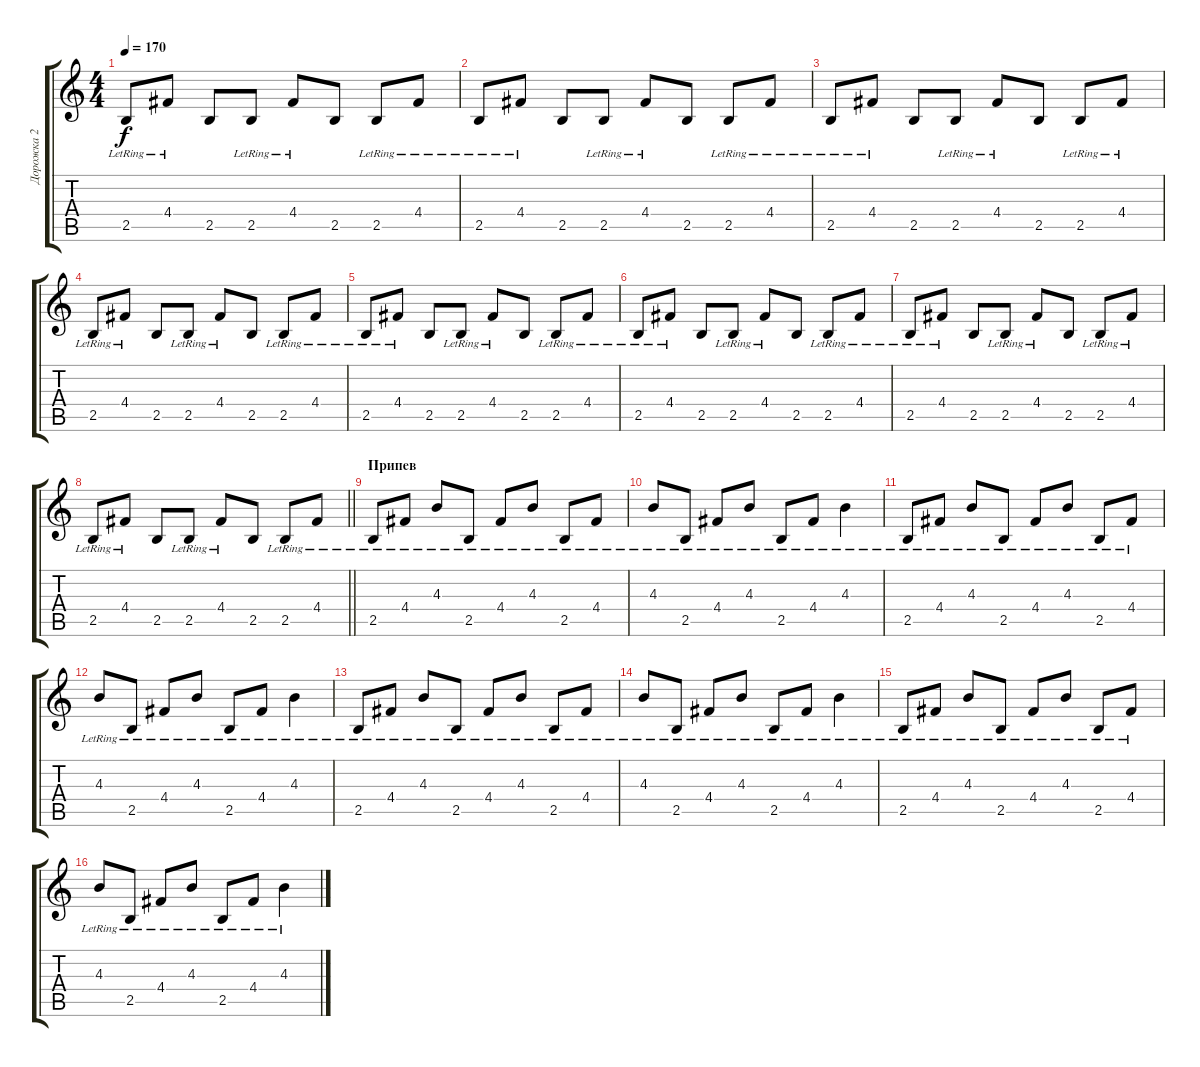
\track ("Дорожка 2" "Дорожка 2") {instrument acousticguitarsteel}
\staff {score tabs}
\tuning (E4 B3 G3 D3 A2 E2) {hide}
\ts (4 4)
\tempo 170
\clef g2
\ks c
2.5{lr}.8{dy f} 4.4{lr}.8 2.5.8 2.5{lr}.8 4.4{lr}.8 2.5.8 2.5{lr}.8 4.4{lr}.8 |
2.5{lr}.8 4.4{lr}.8 2.5.8 2.5{lr}.8 4.4{lr}.8 2.5.8 2.5{lr}.8 4.4{lr}.8 |
2.5{lr}.8 4.4{lr}.8 2.5.8 2.5{lr}.8 4.4{lr}.8 2.5.8 2.5{lr}.8 4.4{lr}.8 |
2.5{lr}.8 4.4{lr}.8 2.5.8 2.5{lr}.8 4.4{lr}.8 2.5.8 2.5{lr}.8 4.4{lr}.8 |
2.5{lr}.8 4.4{lr}.8 2.5.8 2.5{lr}.8 4.4{lr}.8 2.5.8 2.5{lr}.8 4.4{lr}.8 |
2.5{lr}.8 4.4{lr}.8 2.5.8 2.5{lr}.8 4.4{lr}.8 2.5.8 2.5{lr}.8 4.4{lr}.8 |
2.5{lr}.8 4.4{lr}.8 2.5.8 2.5{lr}.8 4.4{lr}.8 2.5.8 2.5{lr}.8 4.4{lr}.8 |
\barLineRight lightlight
2.5{lr}.8 4.4{lr}.8 2.5.8 2.5{lr}.8 4.4{lr}.8 2.5.8 2.5{lr}.8 4.4{lr}.8 |
\section ("" "Припев")
2.5{lr}.8 4.4{lr}.8 4.3{lr}.8 2.5{lr}.8 4.4{lr}.8 4.3{lr}.8 2.5{lr}.8 4.4{lr}.8 |
4.3{lr}.8 2.5{lr}.8 4.4{lr}.8 4.3{lr}.8 2.5{lr}.8 4.4{lr}.8 4.3{lr}.4 |
2.5{lr}.8 4.4{lr}.8 4.3{lr}.8 2.5{lr}.8 4.4{lr}.8 4.3{lr}.8 2.5{lr}.8 4.4{lr}.8 |
4.3{lr}.8 2.5{lr}.8 4.4{lr}.8 4.3{lr}.8 2.5{lr}.8 4.4{lr}.8 4.3{lr}.4 |
2.5{lr}.8 4.4{lr}.8 4.3{lr}.8 2.5{lr}.8 4.4{lr}.8 4.3{lr}.8 2.5{lr}.8 4.4{lr}.8 |
4.3{lr}.8 2.5{lr}.8 4.4{lr}.8 4.3{lr}.8 2.5{lr}.8 4.4{lr}.8 4.3{lr}.4 |
2.5{lr}.8 4.4{lr}.8 4.3{lr}.8 2.5{lr}.8 4.4{lr}.8 4.3{lr}.8 2.5{lr}.8 4.4{lr}.8 |
4.3{lr}.8 2.5{lr}.8 4.4{lr}.8 4.3{lr}.8 2.5{lr}.8 4.4{lr}.8 4.3{lr}.4
